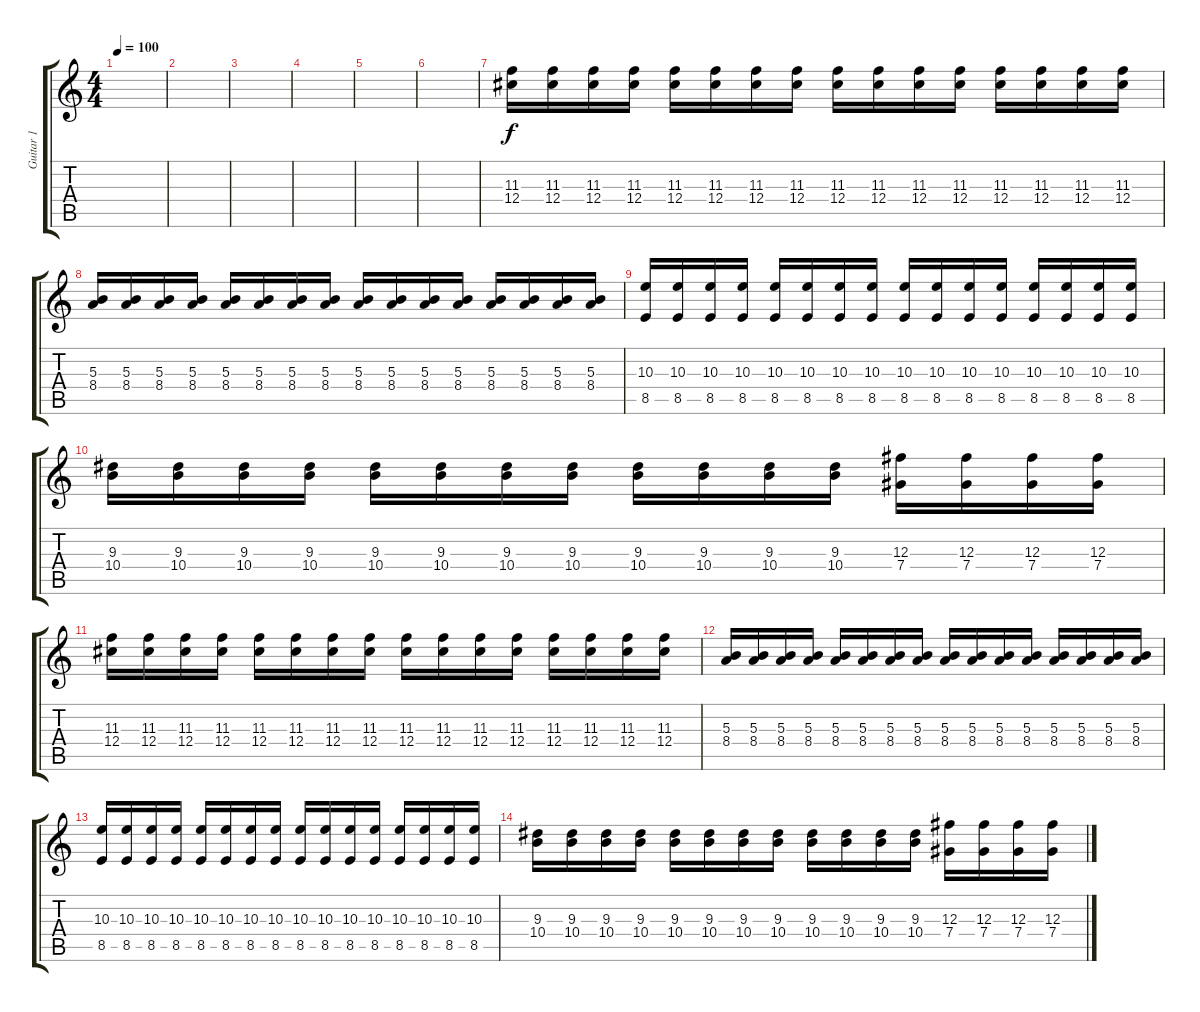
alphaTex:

\track ("Guitar 1" "Guitar 1") {instrument overdrivenguitar}
\staff {score tabs}
\tuning (Eb4 Bb3 Gb3 Db3 Ab2 Db2) {hide}
\ts (4 4)
\tempo 100
\clef g2
\ks c
|
|
|
|
|
|
(11.3 12.4).16 (11.3 12.4).16 (11.3 12.4).16 (11.3 12.4).16 (11.3 12.4).16 (11.3 12.4).16 (11.3 12.4).16 (11.3 12.4).16 (11.3 12.4).16 (11.3 12.4).16 (11.3 12.4).16 (11.3 12.4).16 (11.3 12.4).16 (11.3 12.4).16 (11.3 12.4).16 (11.3 12.4).16 |
(5.3 8.4).16 (5.3 8.4).16 (5.3 8.4).16 (5.3 8.4).16 (5.3 8.4).16 (5.3 8.4).16 (5.3 8.4).16 (5.3 8.4).16 (5.3 8.4).16 (5.3 8.4).16 (5.3 8.4).16 (5.3 8.4).16 (5.3 8.4).16 (5.3 8.4).16 (5.3 8.4).16 (5.3 8.4).16 |
(10.3 8.5).16 (10.3 8.5).16 (10.3 8.5).16 (10.3 8.5).16 (10.3 8.5).16 (10.3 8.5).16 (10.3 8.5).16 (10.3 8.5).16 (10.3 8.5).16 (10.3 8.5).16 (10.3 8.5).16 (10.3 8.5).16 (10.3 8.5).16 (10.3 8.5).16 (10.3 8.5).16 (10.3 8.5).16 |
(9.3 10.4).16 (9.3 10.4).16 (9.3 10.4).16 (9.3 10.4).16 (9.3 10.4).16 (9.3 10.4).16 (9.3 10.4).16 (9.3 10.4).16 (9.3 10.4).16 (9.3 10.4).16 (9.3 10.4).16 (9.3 10.4).16 (12.3 7.4).16 (12.3 7.4).16 (12.3 7.4).16 (12.3 7.4).16 |
(11.3 12.4).16 (11.3 12.4).16 (11.3 12.4).16 (11.3 12.4).16 (11.3 12.4).16 (11.3 12.4).16 (11.3 12.4).16 (11.3 12.4).16 (11.3 12.4).16 (11.3 12.4).16 (11.3 12.4).16 (11.3 12.4).16 (11.3 12.4).16 (11.3 12.4).16 (11.3 12.4).16 (11.3 12.4).16 |
(5.3 8.4).16 (5.3 8.4).16 (5.3 8.4).16 (5.3 8.4).16 (5.3 8.4).16 (5.3 8.4).16 (5.3 8.4).16 (5.3 8.4).16 (5.3 8.4).16 (5.3 8.4).16 (5.3 8.4).16 (5.3 8.4).16 (5.3 8.4).16 (5.3 8.4).16 (5.3 8.4).16 (5.3 8.4).16 |
(10.3 8.5).16 (10.3 8.5).16 (10.3 8.5).16 (10.3 8.5).16 (10.3 8.5).16 (10.3 8.5).16 (10.3 8.5).16 (10.3 8.5).16 (10.3 8.5).16 (10.3 8.5).16 (10.3 8.5).16 (10.3 8.5).16 (10.3 8.5).16 (10.3 8.5).16 (10.3 8.5).16 (10.3 8.5).16 |
(9.3 10.4).16 (9.3 10.4).16 (9.3 10.4).16 (9.3 10.4).16 (9.3 10.4).16 (9.3 10.4).16 (9.3 10.4).16 (9.3 10.4).16 (9.3 10.4).16 (9.3 10.4).16 (9.3 10.4).16 (9.3 10.4).16 (12.3 7.4).16 (12.3 7.4).16 (12.3 7.4).16 (12.3 7.4).16
